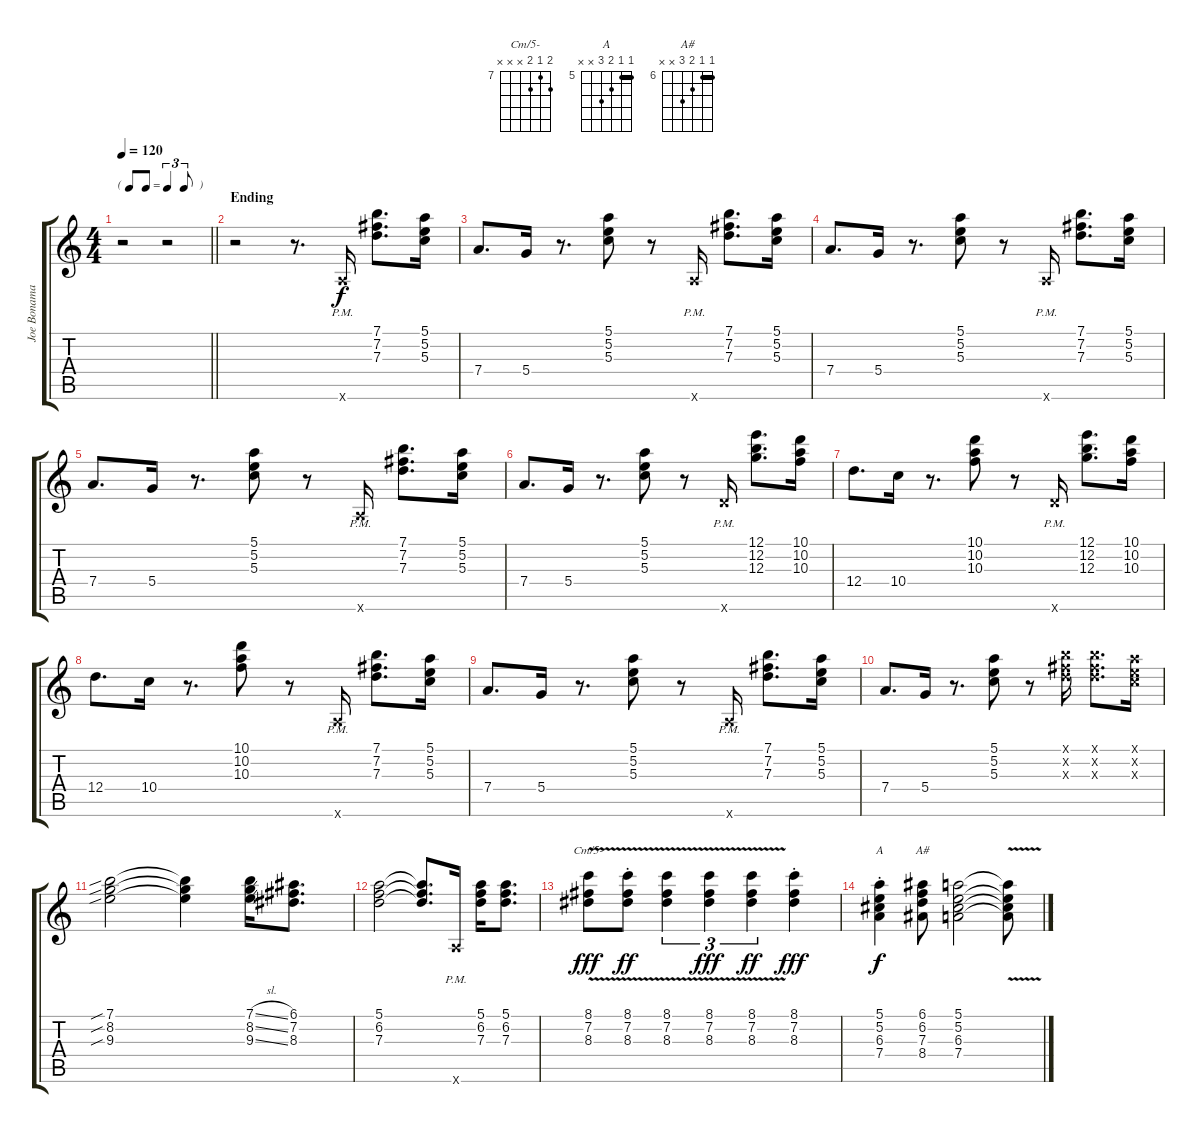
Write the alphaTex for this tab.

\track ("Joe Bonamassa" "Joe Bonama") {instrument overdrivenguitar}
\staff {score tabs}
\tuning (E4 B3 G3 D3 A2 E2) {hide}
\chord ("Cm/5-" 8 7 8 x x x) {firstfret 7}
\chord ("A" 5 5 6 7 x x) {firstfret 5 barre 5}
\chord ("A#" 6 6 7 8 x x) {firstfret 6 barre 6}
\ts (4 4)
\tf triplet8th
\tempo 120
\clef g2
\barLineRight lightlight
\ks c
r.2{dy f} r.2 |
\section ("" "Ending")
r.2 r.8{d} 5.6{pm x}.16 (7.1 7.2 7.3).8{d} (5.1 5.2 5.3).16 |
7.4.8{d} 5.4.16 r.8{d} (5.1 5.2 5.3).8 r.8 5.6{pm x}.16 (7.1 7.2 7.3).8{d} (5.1 5.2 5.3).16 |
7.4.8{d} 5.4.16 r.8{d} (5.1 5.2 5.3).8 r.8 5.6{pm x}.16 (7.1 7.2 7.3).8{d} (5.1 5.2 5.3).16 |
7.4.8{d} 5.4.16 r.8{d} (5.1 5.2 5.3).8 r.8 5.6{pm x}.16 (7.1 7.2 7.3).8{d} (5.1 5.2 5.3).16 |
7.4.8{d} 5.4.16 r.8{d} (5.1 5.2 5.3).8 r.8 10.6{pm x}.16 (12.1 12.2 12.3).8{d} (10.1 10.2 10.3).16 |
12.4.8{d} 10.4.16 r.8{d} (10.1 10.2 10.3).8 r.8 10.6{pm x}.16 (12.1 12.2 12.3).8{d} (10.1 10.2 10.3).16 |
12.4.8{d} 10.4.16 r.8{d} (10.1 10.2 10.3).8 r.8 5.6{pm x}.16 (7.1 7.2 7.3).8{d} (5.1 5.2 5.3).16 |
7.4.8{d} 5.4.16 r.8{d} (5.1 5.2 5.3).8 r.8 5.6{pm x}.16 (7.1 7.2 7.3).8{d} (5.1 5.2 5.3).16 |
7.4.8{d} 5.4.16 r.8{d} (5.1 5.2 5.3).8 r.8 (7.1{x} 7.2{x} 7.3{x}).16 (7.1{x} 7.2{x} 7.3{x}).8{d} (5.1{x} 5.2{x} 5.3{x}).16 |
(7.1{sib} 8.2{sib} 9.3{sib}).2 (7.1{t} 8.2{t} 9.3{t}).4 (7.1{sl} 8.2{sl} 9.3{sl}).16 (6.1 7.2 8.3).8{d} |
(5.1 6.2 7.3).2 (5.1{t} 6.2{t} 7.3{t}).8{d} 5.6{pm x}.16 (5.1 6.2 7.3).16 (5.1 6.2 7.3).8{d} |
(8.1{v} 7.2{v} 8.3{v}).8{ch "Cm/5-" dy fff} (8.1{v st} 7.2{v st} 8.3{v st}).8{dy ff} (8.1{v} 7.2{v} 8.3{v}).4{tu (3 2)} (8.1{v} 7.2{v} 8.3{v}).4{tu (3 2) dy fff} (8.1{v} 7.2{v} 8.3{v}).4{tu (3 2) dy ff} (8.1{st} 7.2{st} 8.3{st}).4{dy fff} |
(5.1{st} 5.2{st} 6.3{st} 7.4{st}).4{ch "A" dy f} (6.1 6.2 7.3 8.4).8{ch "A#"} (5.1 5.2 6.3 7.4).2 (5.1{v t} 5.2{v t} 6.3{v t} 7.4{v t}).8
